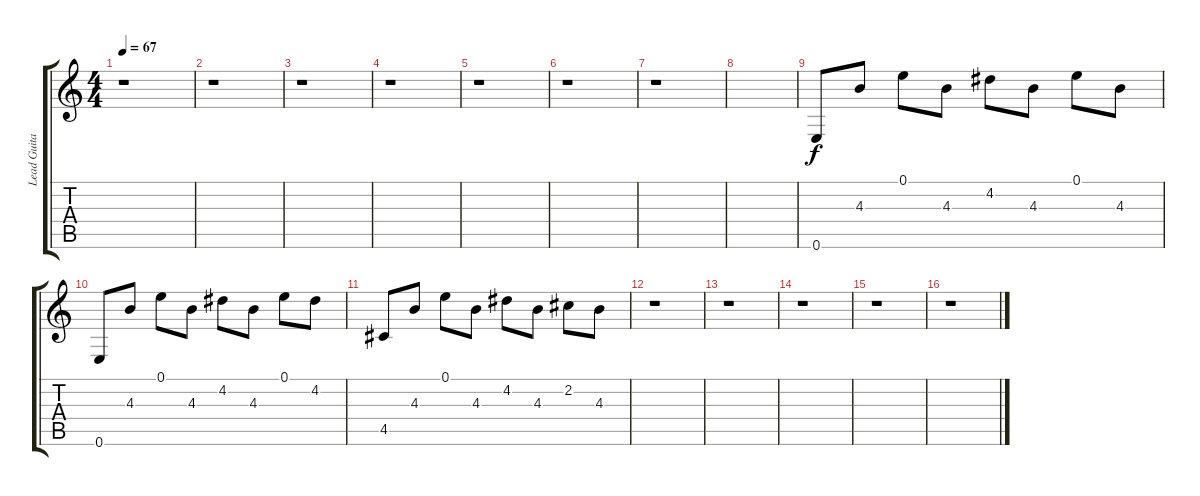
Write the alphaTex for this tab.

\track ("Lead Guitar - Vivian Campbell" "Lead Guita") {solo instrument overdrivenguitar}
\staff {score tabs}
\tuning (E4 B3 G3 D3 A2 E2) {hide}
\ts (4 4)
\tempo 67
\clef g2
\ks c
r.1{dy f} |
r.1 |
r.1 |
r.1 |
r.1 |
r.1 |
r.1 |
|
0.6.8 4.3.8 0.1.8 4.3.8 4.2.8 4.3.8 0.1.8 4.3.8 |
0.6.8 4.3.8 0.1.8 4.3.8 4.2.8 4.3.8 0.1.8 4.2.8 |
4.5.8 4.3.8 0.1.8 4.3.8 4.2.8 4.3.8 2.2.8 4.3.8 |
r.1 |
r.1 |
r.1 |
r.1 |
r.1
